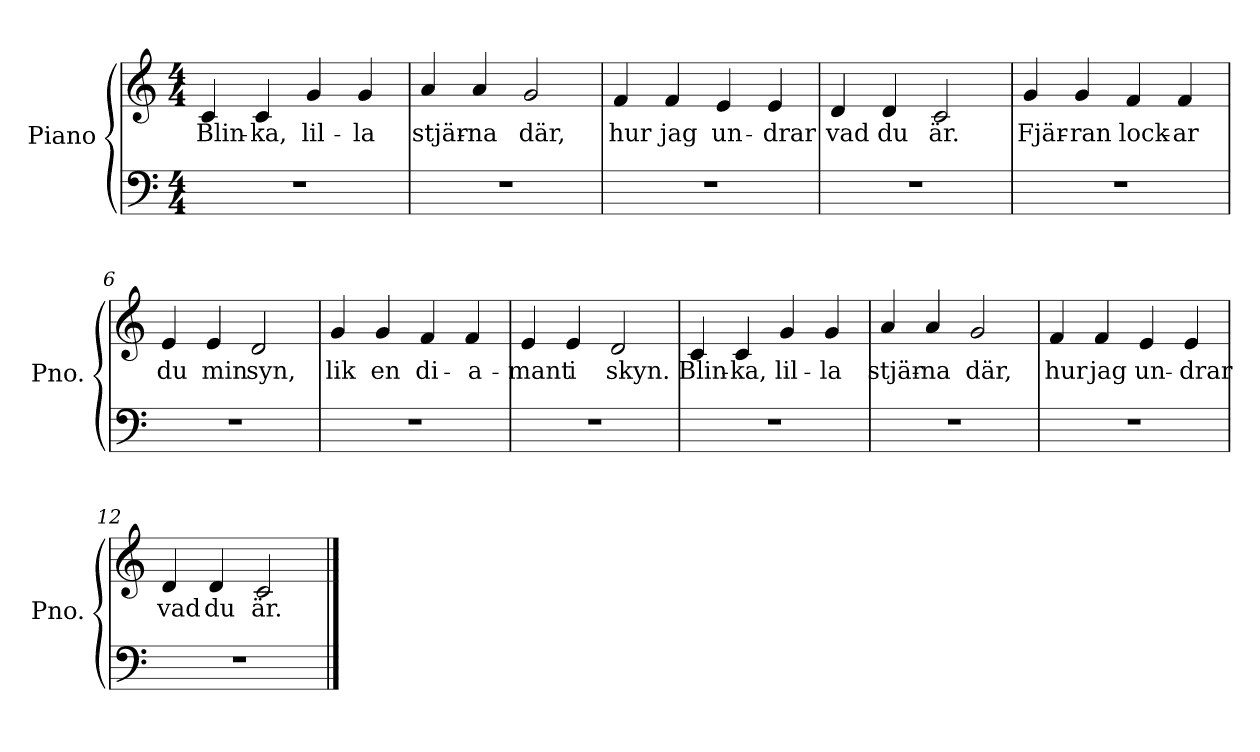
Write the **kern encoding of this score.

**kern	**kern	**text
*part1	*part1	*part1
*staff2	*staff1	*staff1
*I"Piano	*	*
*I'Pno.	*	*
*clefF4	*clefG2	*
*k[]	*k[]	*
*M4/4	*M4/4	*
=1	=1	=1
!	!	!LO:LY:b
1r	4c/	Blin-
!	!	!LO:LY:b
.	4c/	-ka,
!	!	!LO:LY:b
.	4g/	lil-
!	!	!LO:LY:b
.	4g/	-la
=2	=2	=2
!	!	!LO:LY:b
1r	4a/	stjär-
!	!	!LO:LY:b
.	4a/	-na
!	!	!LO:LY:b
.	2g/	där,
=3	=3	=3
!	!	!LO:LY:b
1r	4f/	hur
!	!	!LO:LY:b
.	4f/	jag
!	!	!LO:LY:b
.	4e/	un-
!	!	!LO:LY:b
.	4e/	-drar
=4	=4	=4
!	!	!LO:LY:b
1r	4d/	vad
!	!	!LO:LY:b
.	4d/	du
!	!	!LO:LY:b
.	2c/	är.
!!LO:LB:g=z
=5	=5	=5
!	!	!LO:LY:b
1r	4g/	Fjär-
!	!	!LO:LY:b
.	4g/	-ran
!	!	!LO:LY:b
.	4f/	lock-
!	!	!LO:LY:b
.	4f/	-ar
=6	=6	=6
!	!	!LO:LY:b
1r	4e/	du
!	!	!LO:LY:b
.	4e/	min
!	!	!LO:LY:b
.	2d/	syn,
=7	=7	=7
!	!	!LO:LY:b
1r	4g/	lik
!	!	!LO:LY:b
.	4g/	en
!	!	!LO:LY:b
.	4f/	di-
!	!	!LO:LY:b
.	4f/	-a-
=8	=8	=8
!	!	!LO:LY:b
1r	4e/	-mant
!	!	!LO:LY:b
.	4e/	i
!	!	!LO:LY:b
.	2d/	skyn.
!!LO:LB:g=z
=9	=9	=9
!	!	!LO:LY:b
1r	4c/	Blin-
!	!	!LO:LY:b
.	4c/	-ka,
!	!	!LO:LY:b
.	4g/	lil-
!	!	!LO:LY:b
.	4g/	-la
=10	=10	=10
!	!	!LO:LY:b
1r	4a/	stjär-
!	!	!LO:LY:b
.	4a/	-na
!	!	!LO:LY:b
.	2g/	där,
=11	=11	=11
!	!	!LO:LY:b
1r	4f/	hur
!	!	!LO:LY:b
.	4f/	jag
!	!	!LO:LY:b
.	4e/	un-
!	!	!LO:LY:b
.	4e/	-drar
=12	=12	=12
!	!	!LO:LY:b
1r	4d/	vad
!	!	!LO:LY:b
.	4d/	du
!	!	!LO:LY:b
.	2c/	är.
==	==	==
*-	*-	*-
